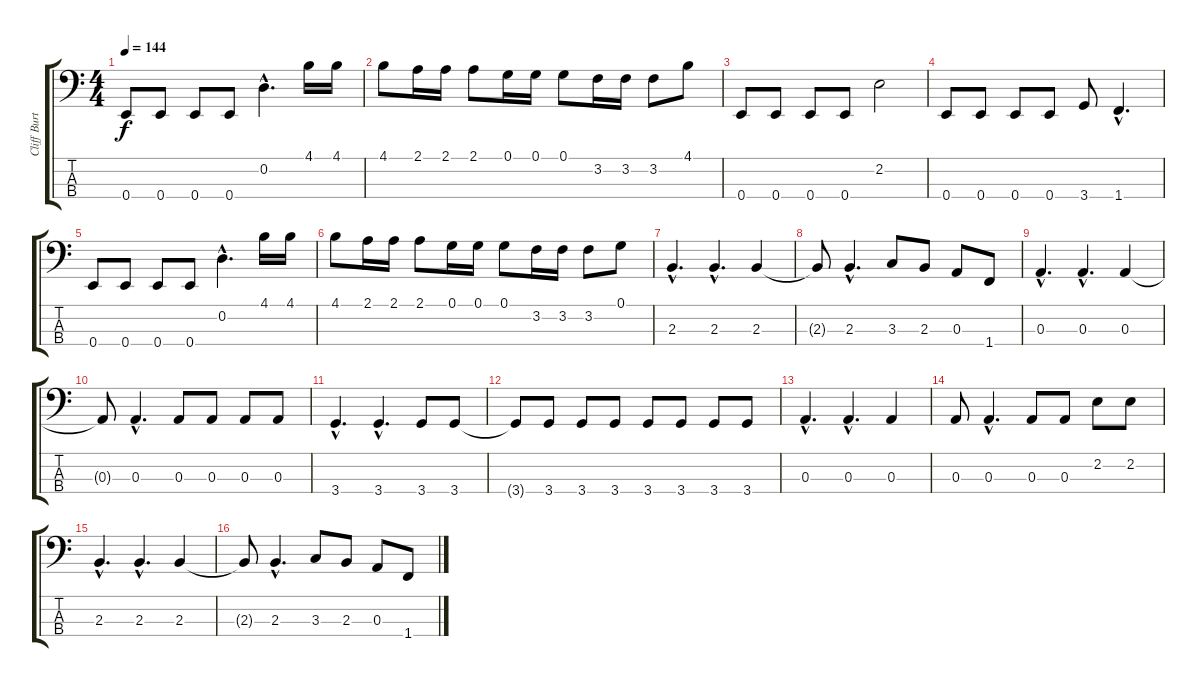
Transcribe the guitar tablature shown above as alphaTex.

\track ("Cliff Burton" "Cliff Burt") {instrument electricbasspick}
\staff {score tabs}
\tuning (G2 D2 A1 E1) {hide}
\ts (4 4)
\tempo 144
\clef f4
\ks c
0.4.8{dy f} 0.4.8 0.4.8 0.4.8 0.2{hac}.4{d} 4.1.16 4.1.16 |
4.1.8 2.1.16 2.1.16 2.1.8 0.1.16 0.1.16 0.1.8 3.2.16 3.2.16 3.2.8 4.1.8 |
0.4.8 0.4.8 0.4.8 0.4.8 2.2.2 |
0.4.8 0.4.8 0.4.8 0.4.8 3.4.8 1.4{hac}.4{d} |
0.4.8 0.4.8 0.4.8 0.4.8 0.2{hac}.4{d} 4.1.16 4.1.16 |
4.1.8 2.1.16 2.1.16 2.1.8 0.1.16 0.1.16 0.1.8 3.2.16 3.2.16 3.2.8 0.1.8 |
2.3{hac}.4{d} 2.3{hac}.4{d} 2.3.4 |
2.3{t}.8 2.3{hac}.4{d} 3.3.8 2.3.8 0.3.8 1.4.8 |
0.3{hac}.4{d} 0.3{hac}.4{d} 0.3.4 |
0.3{t}.8 0.3{hac}.4{d} 0.3.8 0.3.8 0.3.8 0.3.8 |
3.4{hac}.4{d} 3.4{hac}.4{d} 3.4.8 3.4.8 |
3.4{t}.8 3.4.8 3.4.8 3.4.8 3.4.8 3.4.8 3.4.8 3.4.8 |
0.3{hac}.4{d} 0.3{hac}.4{d} 0.3.4 |
0.3.8 0.3{hac}.4{d} 0.3.8 0.3.8 2.2.8 2.2.8 |
2.3{hac}.4{d} 2.3{hac}.4{d} 2.3.4 |
2.3{t}.8 2.3{hac}.4{d} 3.3.8 2.3.8 0.3.8 1.4.8
